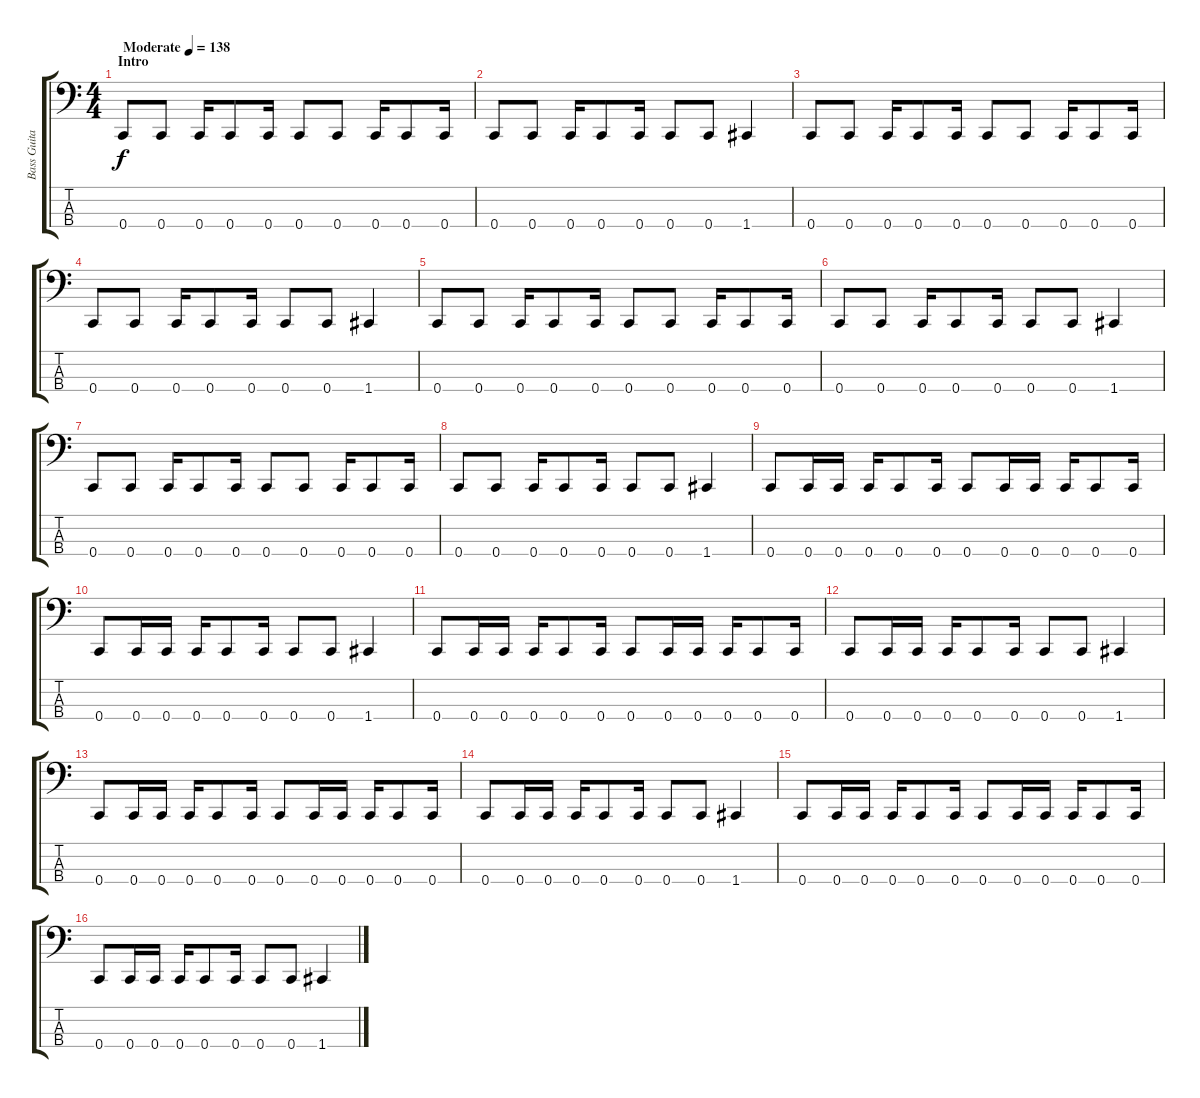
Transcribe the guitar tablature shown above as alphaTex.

\track ("Bass Guitar" "Bass Guita") {instrument electricbassfinger}
\staff {score tabs}
\tuning (Eb2 Bb1 F1 C1) {hide}
\ts (4 4)
\section ("" "Intro")
\tempo (138 "Moderate")
\clef f4
\ks c
0.4.8{dy f instrument electricbassfinger} 0.4.8 0.4.16 0.4.8 0.4.16 0.4.8 0.4.8 0.4.16 0.4.8 0.4.16 |
0.4.8 0.4.8 0.4.16 0.4.8 0.4.16 0.4.8 0.4.8 1.4.4 |
0.4.8 0.4.8 0.4.16 0.4.8 0.4.16 0.4.8 0.4.8 0.4.16 0.4.8 0.4.16 |
0.4.8 0.4.8 0.4.16 0.4.8 0.4.16 0.4.8 0.4.8 1.4.4 |
0.4.8 0.4.8 0.4.16 0.4.8 0.4.16 0.4.8 0.4.8 0.4.16 0.4.8 0.4.16 |
0.4.8 0.4.8 0.4.16 0.4.8 0.4.16 0.4.8 0.4.8 1.4.4 |
0.4.8 0.4.8 0.4.16 0.4.8 0.4.16 0.4.8 0.4.8 0.4.16 0.4.8 0.4.16 |
0.4.8 0.4.8 0.4.16 0.4.8 0.4.16 0.4.8 0.4.8 1.4.4 |
0.4.8 0.4.16 0.4.16 0.4.16 0.4.8 0.4.16 0.4.8 0.4.16 0.4.16 0.4.16 0.4.8 0.4.16 |
0.4.8 0.4.16 0.4.16 0.4.16 0.4.8 0.4.16 0.4.8 0.4.8 1.4.4 |
0.4.8 0.4.16 0.4.16 0.4.16 0.4.8 0.4.16 0.4.8 0.4.16 0.4.16 0.4.16 0.4.8 0.4.16 |
0.4.8 0.4.16 0.4.16 0.4.16 0.4.8 0.4.16 0.4.8 0.4.8 1.4.4 |
0.4.8 0.4.16 0.4.16 0.4.16 0.4.8 0.4.16 0.4.8 0.4.16 0.4.16 0.4.16 0.4.8 0.4.16 |
0.4.8 0.4.16 0.4.16 0.4.16 0.4.8 0.4.16 0.4.8 0.4.8 1.4.4 |
0.4.8 0.4.16 0.4.16 0.4.16 0.4.8 0.4.16 0.4.8 0.4.16 0.4.16 0.4.16 0.4.8 0.4.16 |
0.4.8 0.4.16 0.4.16 0.4.16 0.4.8 0.4.16 0.4.8 0.4.8 1.4.4
